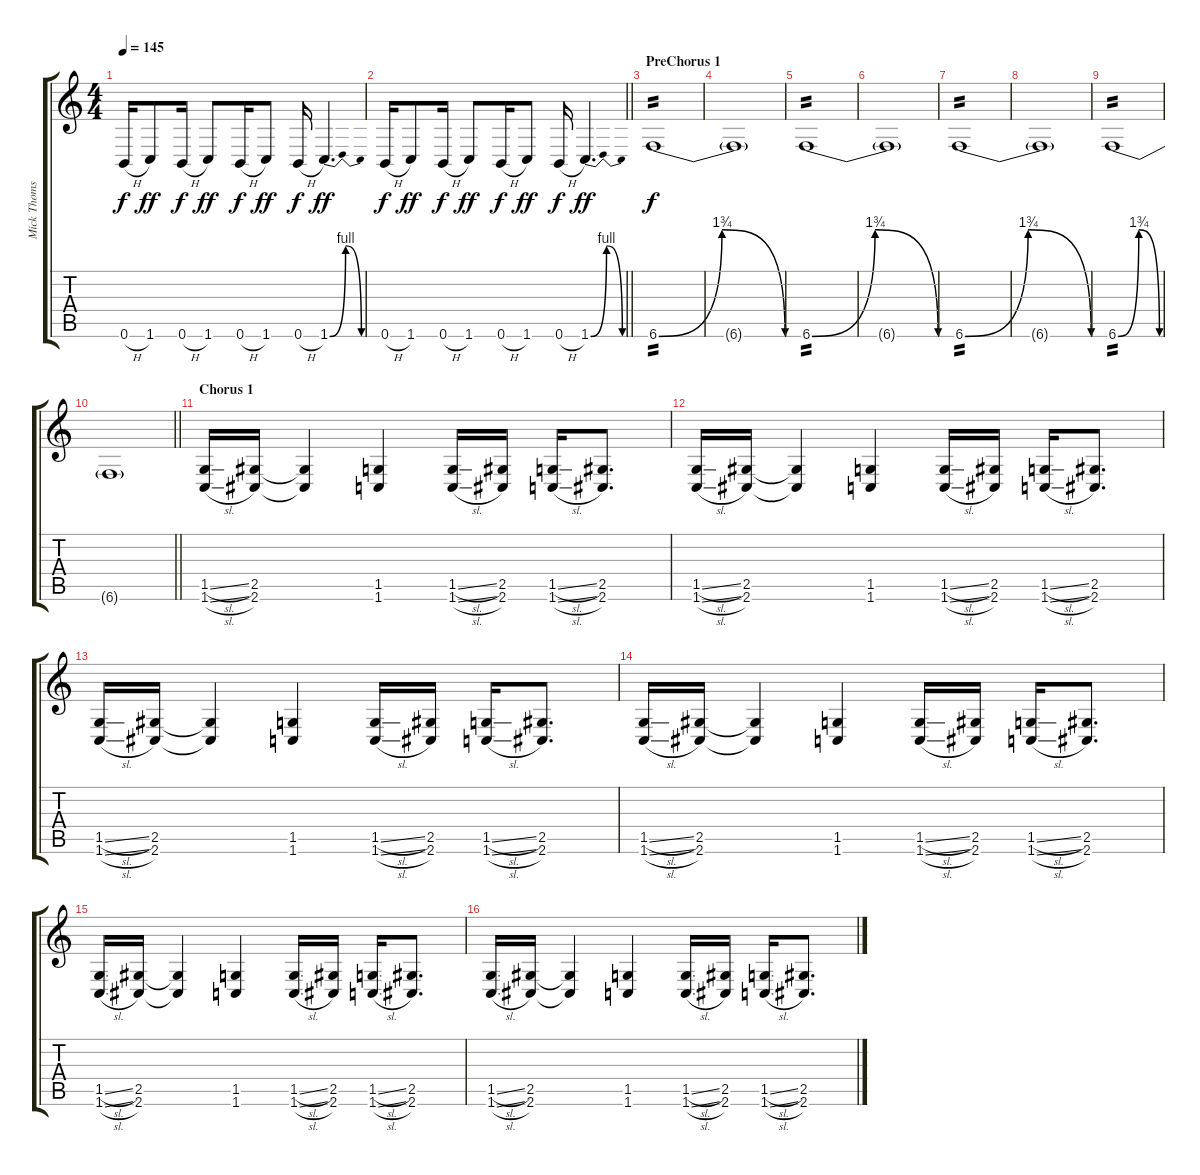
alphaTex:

\track ("Mick Thomson" "Mick Thoms") {instrument distortionguitar}
\staff {score tabs}
\tuning (Db4 Ab3 E3 B2 Gb2 B1) {hide}
\ts (4 4)
\tempo 145
\clef g2
\ks c
0.6{h}.16{dy f} 1.6.8{dy ff} 0.6{h}.16{dy f} 1.6.8{dy ff} 0.6{h}.16{dy f} 1.6.8{dy ff} 0.6{h}.16{dy f} 1.6{be (bendrelease 0 0 15 4 45 4 60 0)}.4{d dy ff} |
\barLineRight lightlight
0.6{h}.16{dy f} 1.6.8{dy ff} 0.6{h}.16{dy f} 1.6.8{dy ff} 0.6{h}.16{dy f} 1.6.8{dy ff} 0.6{h}.16{dy f} 1.6{be (bendrelease 0 0 15 4 45 4 60 0)}.4{d dy ff} |
\section ("" "PreChorus 1")
6.6{be (bendrelease 0 0 55 7 55 7 60 0)}.1{tp 2 dy f} |
6.6{t}.1 |
6.6{be (bendrelease 0 0 55 7 55 7 60 0)}.1{tp 2} |
6.6{t}.1 |
6.6{be (bendrelease 0 0 55 7 55 7 60 0)}.1{tp 2} |
6.6{t}.1 |
6.6{be (bendrelease 0 0 55 7 55 7 60 0)}.1{tp 2} |
\barLineRight lightlight
6.6{t}.1 |
\section ("" "Chorus 1")
(1.5{sl} 1.6{sl}).16 (2.5 2.6).16 (2.5{t} 2.6{t}).4 (1.5 1.6).4 (1.5{sl} 1.6{sl}).16 (2.5 2.6).16 (1.5{sl} 1.6{sl}).16 (2.5 2.6).8{d} |
(1.5{sl} 1.6{sl}).16 (2.5 2.6).16 (2.5{t} 2.6{t}).4 (1.5 1.6).4 (1.5{sl} 1.6{sl}).16 (2.5 2.6).16 (1.5{sl} 1.6{sl}).16 (2.5 2.6).8{d} |
(1.5{sl} 1.6{sl}).16 (2.5 2.6).16 (2.5{t} 2.6{t}).4 (1.5 1.6).4 (1.5{sl} 1.6{sl}).16 (2.5 2.6).16 (1.5{sl} 1.6{sl}).16 (2.5 2.6).8{d} |
(1.5{sl} 1.6{sl}).16 (2.5 2.6).16 (2.5{t} 2.6{t}).4 (1.5 1.6).4 (1.5{sl} 1.6{sl}).16 (2.5 2.6).16 (1.5{sl} 1.6{sl}).16 (2.5 2.6).8{d} |
(1.5{sl} 1.6{sl}).16 (2.5 2.6).16 (2.5{t} 2.6{t}).4 (1.5 1.6).4 (1.5{sl} 1.6{sl}).16 (2.5 2.6).16 (1.5{sl} 1.6{sl}).16 (2.5 2.6).8{d} |
(1.5{sl} 1.6{sl}).16 (2.5 2.6).16 (2.5{t} 2.6{t}).4 (1.5 1.6).4 (1.5{sl} 1.6{sl}).16 (2.5 2.6).16 (1.5{sl} 1.6{sl}).16 (2.5 2.6).8{d}
